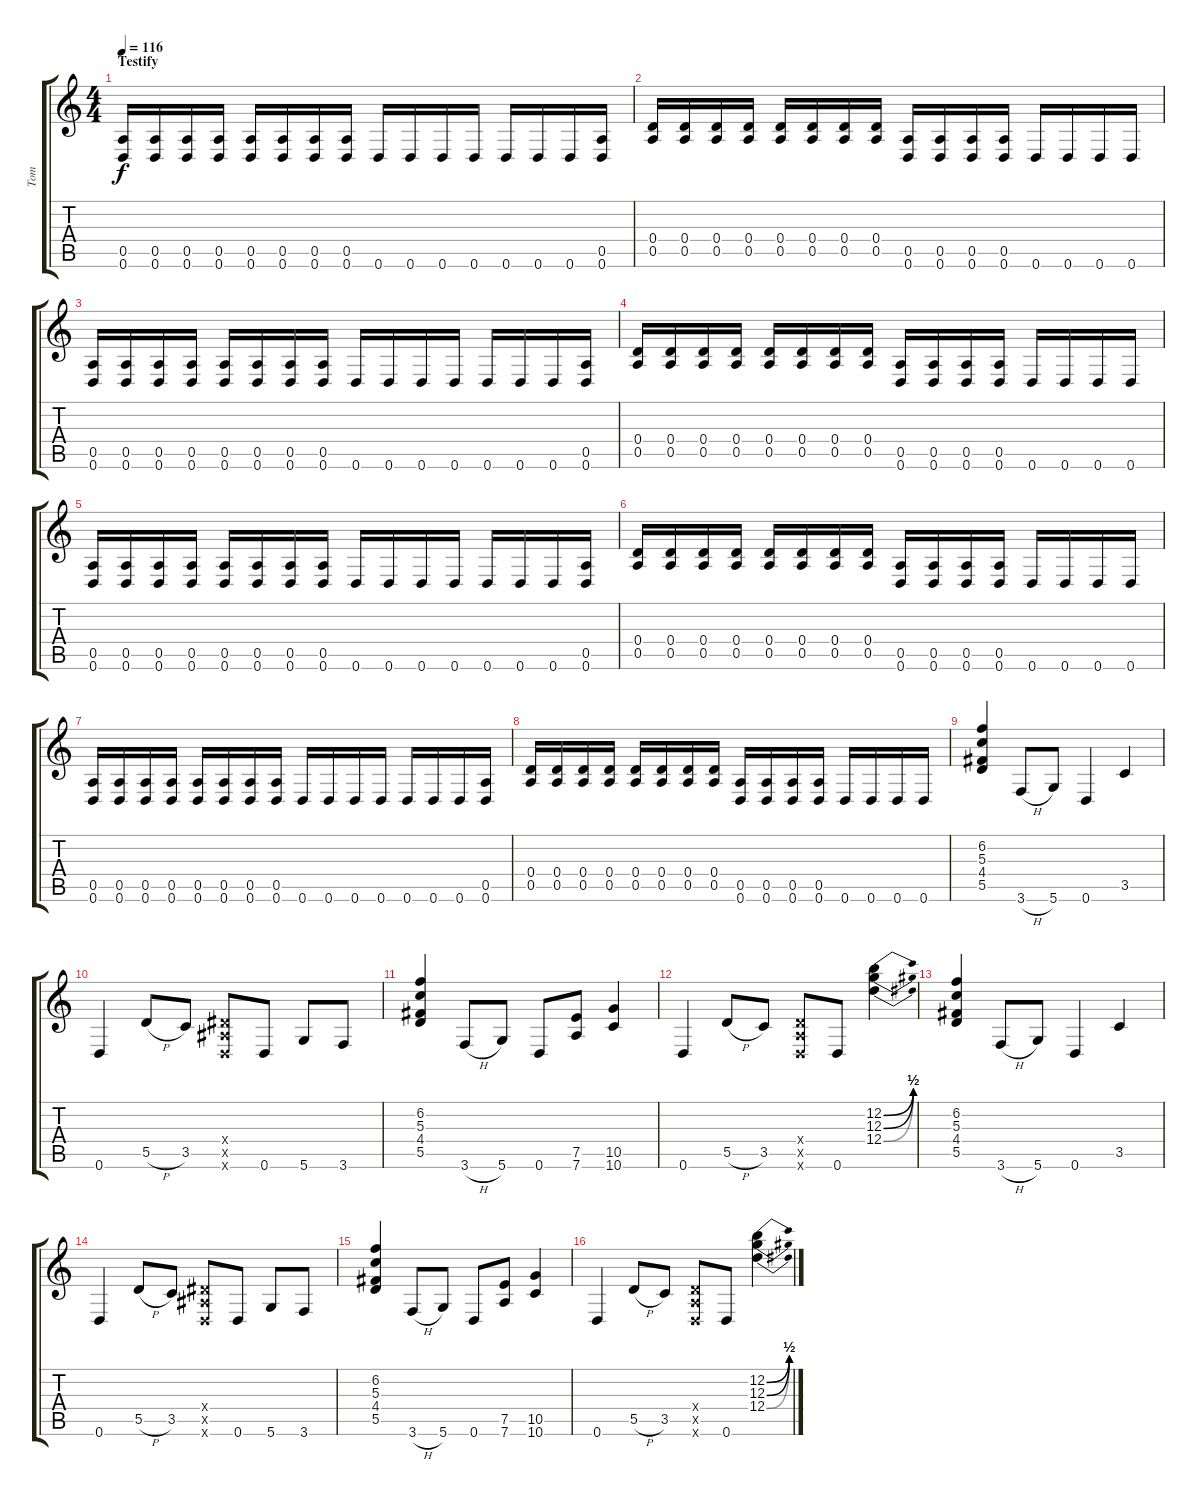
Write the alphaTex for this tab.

\track ("Tom" "Tom") {instrument overdrivenguitar}
\staff {score tabs}
\tuning (E4 B3 G3 D3 A2 D2) {hide}
\ts (4 4)
\section ("" "Testify")
\tempo 116
\clef g2
\ks c
(0.5 0.6).16{dy f instrument overdrivenguitar} (0.5 0.6).16 (0.5 0.6).16 (0.5 0.6).16 (0.5 0.6).16 (0.5 0.6).16 (0.5 0.6).16 (0.5 0.6).16 0.6.16 0.6.16 0.6.16 0.6.16 0.6.16 0.6.16 0.6.16 (0.5 0.6).16 |
(0.4 0.5).16 (0.4 0.5).16 (0.4 0.5).16 (0.4 0.5).16 (0.4 0.5).16 (0.4 0.5).16 (0.4 0.5).16 (0.4 0.5).16 (0.5 0.6).16 (0.5 0.6).16 (0.5 0.6).16 (0.5 0.6).16 0.6.16 0.6.16 0.6.16 0.6.16 |
(0.5 0.6).16 (0.5 0.6).16 (0.5 0.6).16 (0.5 0.6).16 (0.5 0.6).16 (0.5 0.6).16 (0.5 0.6).16 (0.5 0.6).16 0.6.16 0.6.16 0.6.16 0.6.16 0.6.16 0.6.16 0.6.16 (0.5 0.6).16 |
(0.4 0.5).16 (0.4 0.5).16 (0.4 0.5).16 (0.4 0.5).16 (0.4 0.5).16 (0.4 0.5).16 (0.4 0.5).16 (0.4 0.5).16 (0.5 0.6).16 (0.5 0.6).16 (0.5 0.6).16 (0.5 0.6).16 0.6.16 0.6.16 0.6.16 0.6.16 |
(0.5 0.6).16 (0.5 0.6).16 (0.5 0.6).16 (0.5 0.6).16 (0.5 0.6).16 (0.5 0.6).16 (0.5 0.6).16 (0.5 0.6).16 0.6.16 0.6.16 0.6.16 0.6.16 0.6.16 0.6.16 0.6.16 (0.5 0.6).16 |
(0.4 0.5).16 (0.4 0.5).16 (0.4 0.5).16 (0.4 0.5).16 (0.4 0.5).16 (0.4 0.5).16 (0.4 0.5).16 (0.4 0.5).16 (0.5 0.6).16 (0.5 0.6).16 (0.5 0.6).16 (0.5 0.6).16 0.6.16 0.6.16 0.6.16 0.6.16 |
(0.5 0.6).16 (0.5 0.6).16 (0.5 0.6).16 (0.5 0.6).16 (0.5 0.6).16 (0.5 0.6).16 (0.5 0.6).16 (0.5 0.6).16 0.6.16 0.6.16 0.6.16 0.6.16 0.6.16 0.6.16 0.6.16 (0.5 0.6).16 |
(0.4 0.5).16 (0.4 0.5).16 (0.4 0.5).16 (0.4 0.5).16 (0.4 0.5).16 (0.4 0.5).16 (0.4 0.5).16 (0.4 0.5).16 (0.5 0.6).16 (0.5 0.6).16 (0.5 0.6).16 (0.5 0.6).16 0.6.16 0.6.16 0.6.16 0.6.16 |
(6.2 5.3 4.4 5.5).4 3.6{h}.8 5.6.8 0.6.4 3.5.4 |
0.6.4 5.5{h}.8 3.5.8 (1.4{x} 1.5{x} 0.6{x}).8 0.6.8 5.6.8 3.6.8 |
(6.2 5.3 4.4 5.5).4 3.6{h}.8 5.6.8 0.6.8 (7.5 7.6).8 (10.5 10.6).4 |
0.6.4 5.5{h}.8 3.5.8 (0.4{x} 0.5{x} 0.6{x}).8 0.6.8 (12.2{be (bend 0 0 60 2)} 12.3{be (bend 0 0 60 2)} 12.4{be (bend 0 0 60 2)}).4 |
(6.2 5.3 4.4 5.5).4 3.6{h}.8 5.6.8 0.6.4 3.5.4 |
0.6.4 5.5{h}.8 3.5.8 (1.4{x} 1.5{x} 0.6{x}).8 0.6.8 5.6.8 3.6.8 |
(6.2 5.3 4.4 5.5).4 3.6{h}.8 5.6.8 0.6.8 (7.5 7.6).8 (10.5 10.6).4 |
0.6.4 5.5{h}.8 3.5.8 (0.4{x} 0.5{x} 0.6{x}).8 0.6.8 (12.2{be (bend 0 0 60 2)} 12.3{be (bend 0 0 60 2)} 12.4{be (bend 0 0 60 2)}).4
